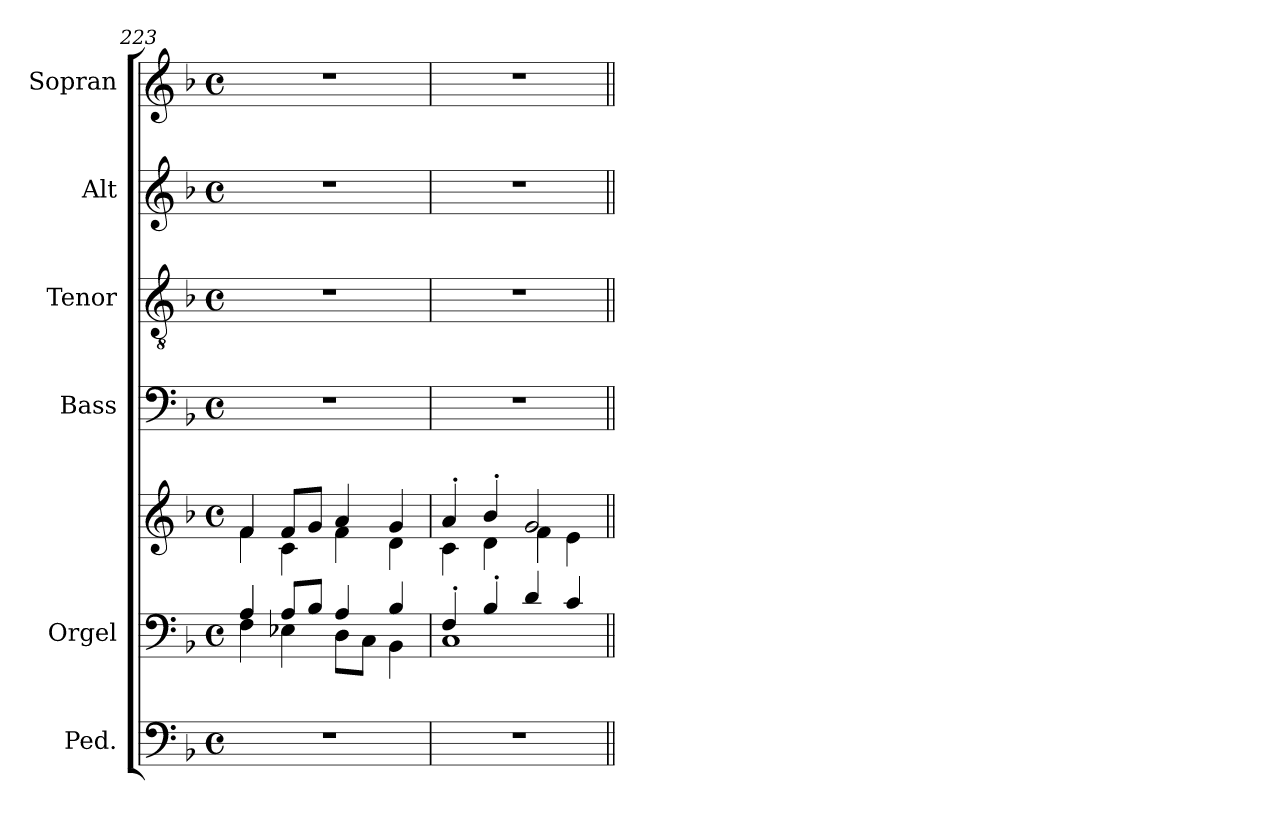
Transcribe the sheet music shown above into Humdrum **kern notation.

**kern	**kern	**kern	**kern	**kern	**kern	**kern
*part6	*part5	*part5	*part4	*part3	*part2	*part1
*staff7	*staff6	*staff5	*staff4	*staff3	*staff2	*staff1
*I"Ped.	*I"Orgel	*	*I"Bass	*I"Tenor	*I"Alt	*I"Sopran
*	*I'Org.	*	*I'B.	*I'T.	*I'A.	*I'S.
*clefF4	*clefF4	*clefG2	*clefF4	*clefGv2	*clefG2	*clefG2
*ITrd7c12	*	*	*	*	*	*
*k[b-]	*k[b-]	*k[b-]	*k[b-]	*k[b-]	*k[b-]	*k[b-]
*F:	*F:	*F:	*F:	*F:	*F:	*F:
*M4/4	*M4/4	*M4/4	*M4/4	*M4/4	*M4/4	*M4/4
*met(c)	*met(c)	*met(c)	*met(c)	*met(c)	*met(c)	*met(c)
=223	=223	=223	=223	=223	=223	=223
*	*^	*^	*	*	*	*
1r	4A/	4F\	4f/	4f\	1r	1r	1r	1r
.	8A/L	4E-X\	8f/L	4c\	.	.	.	.
.	8B-/J	.	8g/J	.	.	.	.	.
.	4A/	8D\L	4a/	4f\	.	.	.	.
.	.	8C\J	.	.	.	.	.	.
.	4B-/	4BB-\	4g/	4d\	.	.	.	.
=224	=224	=224	=224	=224	=224	=224	=224	=224
1r	4F'</	1C	4a'</	4c\	1r	1r	1r	1r
.	4B-'</	.	4b-'</	4d\	.	.	.	.
.	4d/	.	2g/	4f\	.	.	.	.
.	4c/	.	.	4e\	.	.	.	.
*	*v	*v	*	*	*	*	*	*
*	*	*v	*v	*	*	*	*
=||	=||	=||	=||	=||	=||	=||
*-	*-	*-	*-	*-	*-	*-
